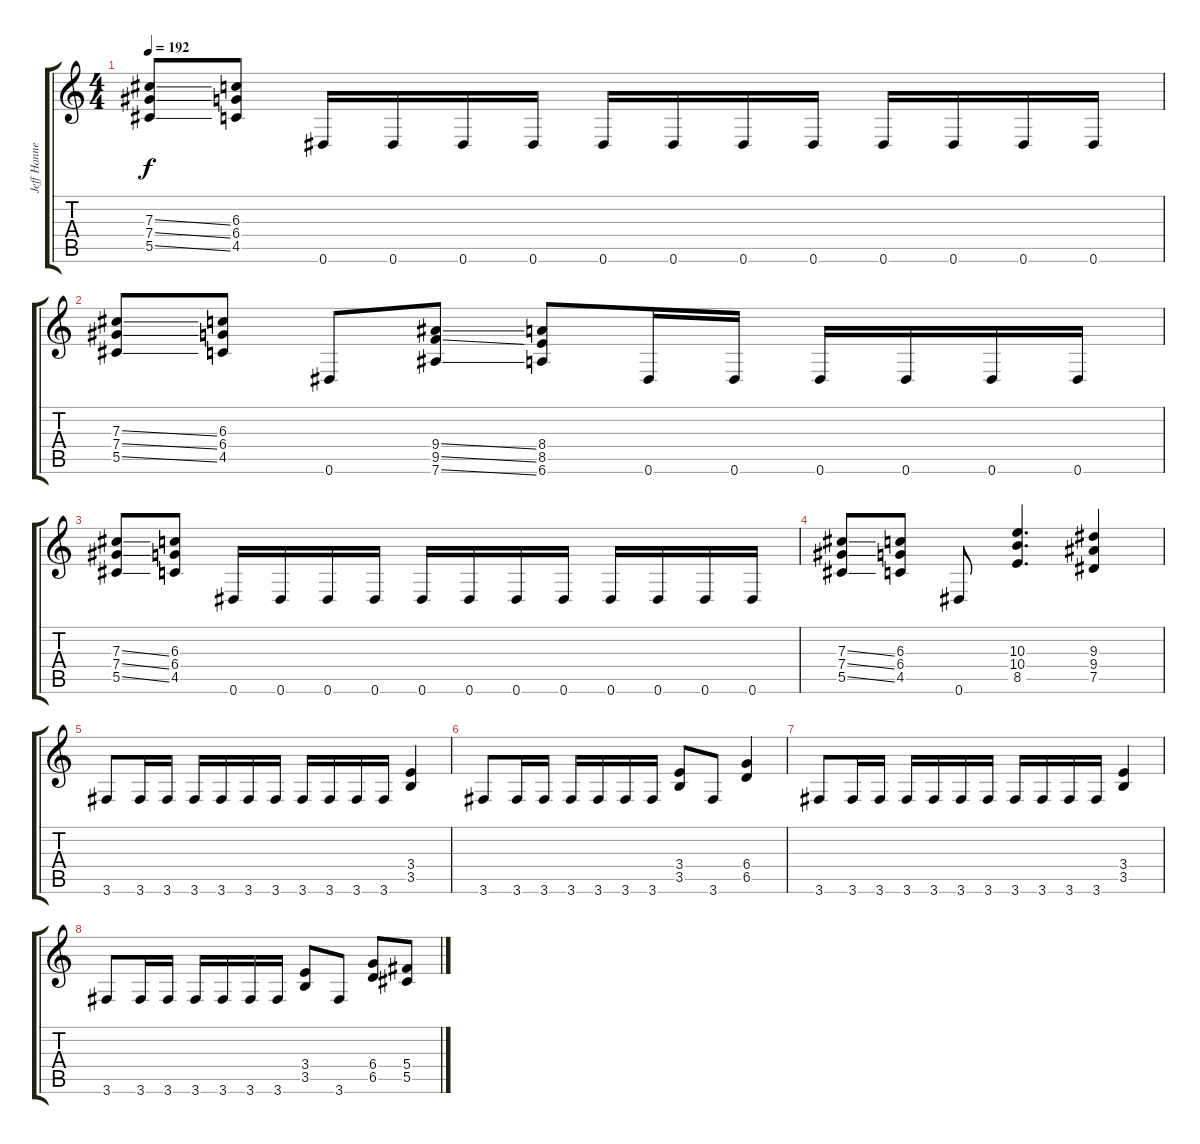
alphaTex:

\track ("Jeff Hanneman" "Jeff Hanne") {instrument distortionguitar}
\staff {score tabs}
\tuning (Eb4 Bb3 Gb3 Db3 Ab2 Eb2) {hide}
\ts (4 4)
\tempo 192
\clef g2
\ks c
(7.3{ss} 7.4{ss} 5.5{ss}).8{dy f} (6.3 6.4 4.5).8 0.6.16 0.6.16 0.6.16 0.6.16 0.6.16 0.6.16 0.6.16 0.6.16 0.6.16 0.6.16 0.6.16 0.6.16 |
(7.3{ss} 7.4{ss} 5.5{ss}).8 (6.3 6.4 4.5).8 0.6.8 (9.4{ss} 9.5{ss} 7.6{ss}).8 (8.4 8.5 6.6).8 0.6.16 0.6.16 0.6.16 0.6.16 0.6.16 0.6.16 |
(7.3{ss} 7.4{ss} 5.5{ss}).8 (6.3 6.4 4.5).8 0.6.16 0.6.16 0.6.16 0.6.16 0.6.16 0.6.16 0.6.16 0.6.16 0.6.16 0.6.16 0.6.16 0.6.16 |
(7.3{ss} 7.4{ss} 5.5{ss}).8 (6.3 6.4 4.5).8 0.6.8 (10.3 10.4 8.5).4{d} (9.3 9.4 7.5).4 |
3.6.8 3.6.16 3.6.16 3.6.16 3.6.16 3.6.16 3.6.16 3.6.16 3.6.16 3.6.16 3.6.16 (3.4 3.5).4 |
3.6.8 3.6.16 3.6.16 3.6.16 3.6.16 3.6.16 3.6.16 (3.4 3.5).8 3.6.8 (6.4 6.5).4 |
3.6.8 3.6.16 3.6.16 3.6.16 3.6.16 3.6.16 3.6.16 3.6.16 3.6.16 3.6.16 3.6.16 (3.4 3.5).4 |
3.6.8 3.6.16 3.6.16 3.6.16 3.6.16 3.6.16 3.6.16 (3.4 3.5).8 3.6.8 (6.4 6.5).8 (5.4 5.5).8
